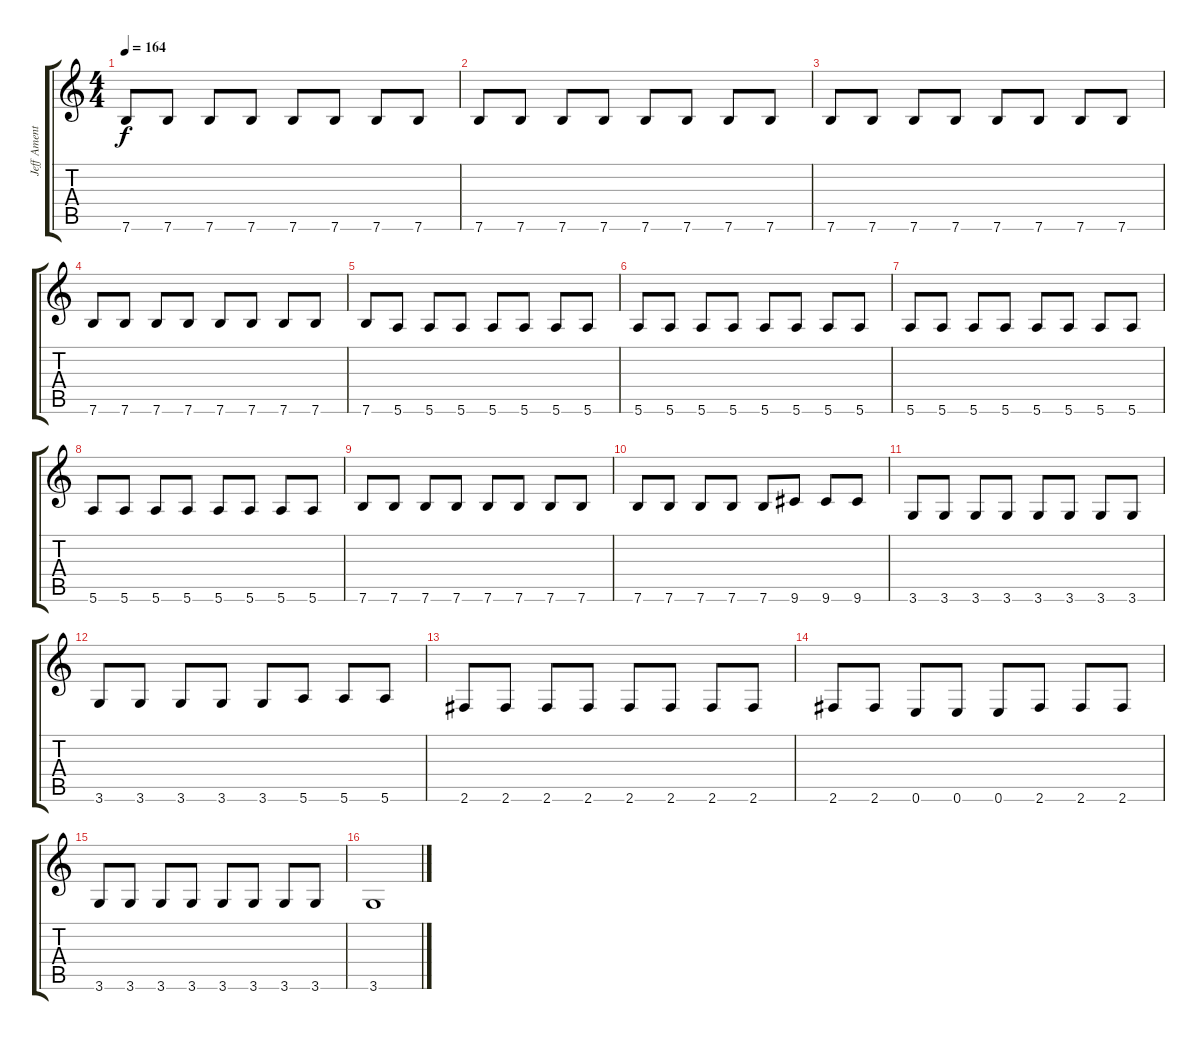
\track ("Jeff Ament" "Jeff Ament") {instrument electricbassfinger}
\staff {score tabs}
\tuning (E4 B3 G3 D3 A2 E2) {hide}
\ts (4 4)
\tempo 164
\clef g2
\ks c
7.6.8{dy f} 7.6.8 7.6.8 7.6.8 7.6.8 7.6.8 7.6.8 7.6.8 |
7.6.8 7.6.8 7.6.8 7.6.8 7.6.8 7.6.8 7.6.8 7.6.8 |
7.6.8 7.6.8 7.6.8 7.6.8 7.6.8 7.6.8 7.6.8 7.6.8 |
7.6.8 7.6.8 7.6.8 7.6.8 7.6.8 7.6.8 7.6.8 7.6.8 |
7.6.8 5.6.8 5.6.8 5.6.8 5.6.8 5.6.8 5.6.8 5.6.8 |
5.6.8 5.6.8 5.6.8 5.6.8 5.6.8 5.6.8 5.6.8 5.6.8 |
5.6.8 5.6.8 5.6.8 5.6.8 5.6.8 5.6.8 5.6.8 5.6.8 |
5.6.8 5.6.8 5.6.8 5.6.8 5.6.8 5.6.8 5.6.8 5.6.8 |
7.6.8 7.6.8 7.6.8 7.6.8 7.6.8 7.6.8 7.6.8 7.6.8 |
7.6.8 7.6.8 7.6.8 7.6.8 7.6.8 9.6.8 9.6.8 9.6.8 |
3.6.8 3.6.8 3.6.8 3.6.8 3.6.8 3.6.8 3.6.8 3.6.8 |
3.6.8 3.6.8 3.6.8 3.6.8 3.6.8 5.6.8 5.6.8 5.6.8 |
2.6.8 2.6.8 2.6.8 2.6.8 2.6.8 2.6.8 2.6.8 2.6.8 |
2.6.8 2.6.8 0.6.8 0.6.8 0.6.8 2.6.8 2.6.8 2.6.8 |
3.6.8 3.6.8 3.6.8 3.6.8 3.6.8 3.6.8 3.6.8 3.6.8 |
3.6.1
